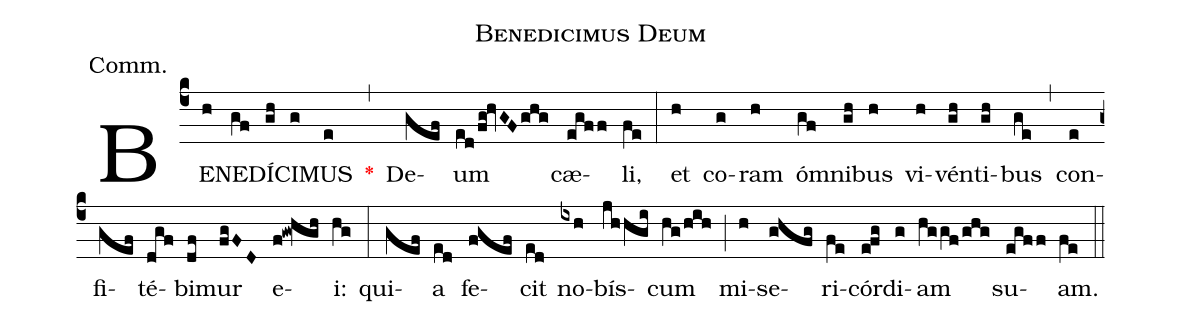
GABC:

name:Benedicimus Deum;
annotation:Comm.;
mode:IV.;
office-part:Communion;
%%
(c4) BE(h)NE(gf)DÍ(gh)CI(g)MUS(e) <v>\red{*}</v>(,) De(gef)um(ed/fg!hvGF/ghg) cæ(egff)li,(fe) (:) et(h) co(g)ram(h) óm(gf)ni(gh)bus(h) vi(h)vén(gh)ti(gh)bus(ge) (,) con(e)fi(gef)té(dgf)bi(df)mur(fgFD) e(f!gw!hgh)i:(hg) (:) qui(gef)a(ed) fe(fgef)cit(ed) no(ixh)bís(jh/hgi)cum(hg/hih) (;) mi(h)se(ghfg)ri(fe)cór(e!fg)di(g)am(hg/gf/ghg) su(egff)am.(fe) (::)
